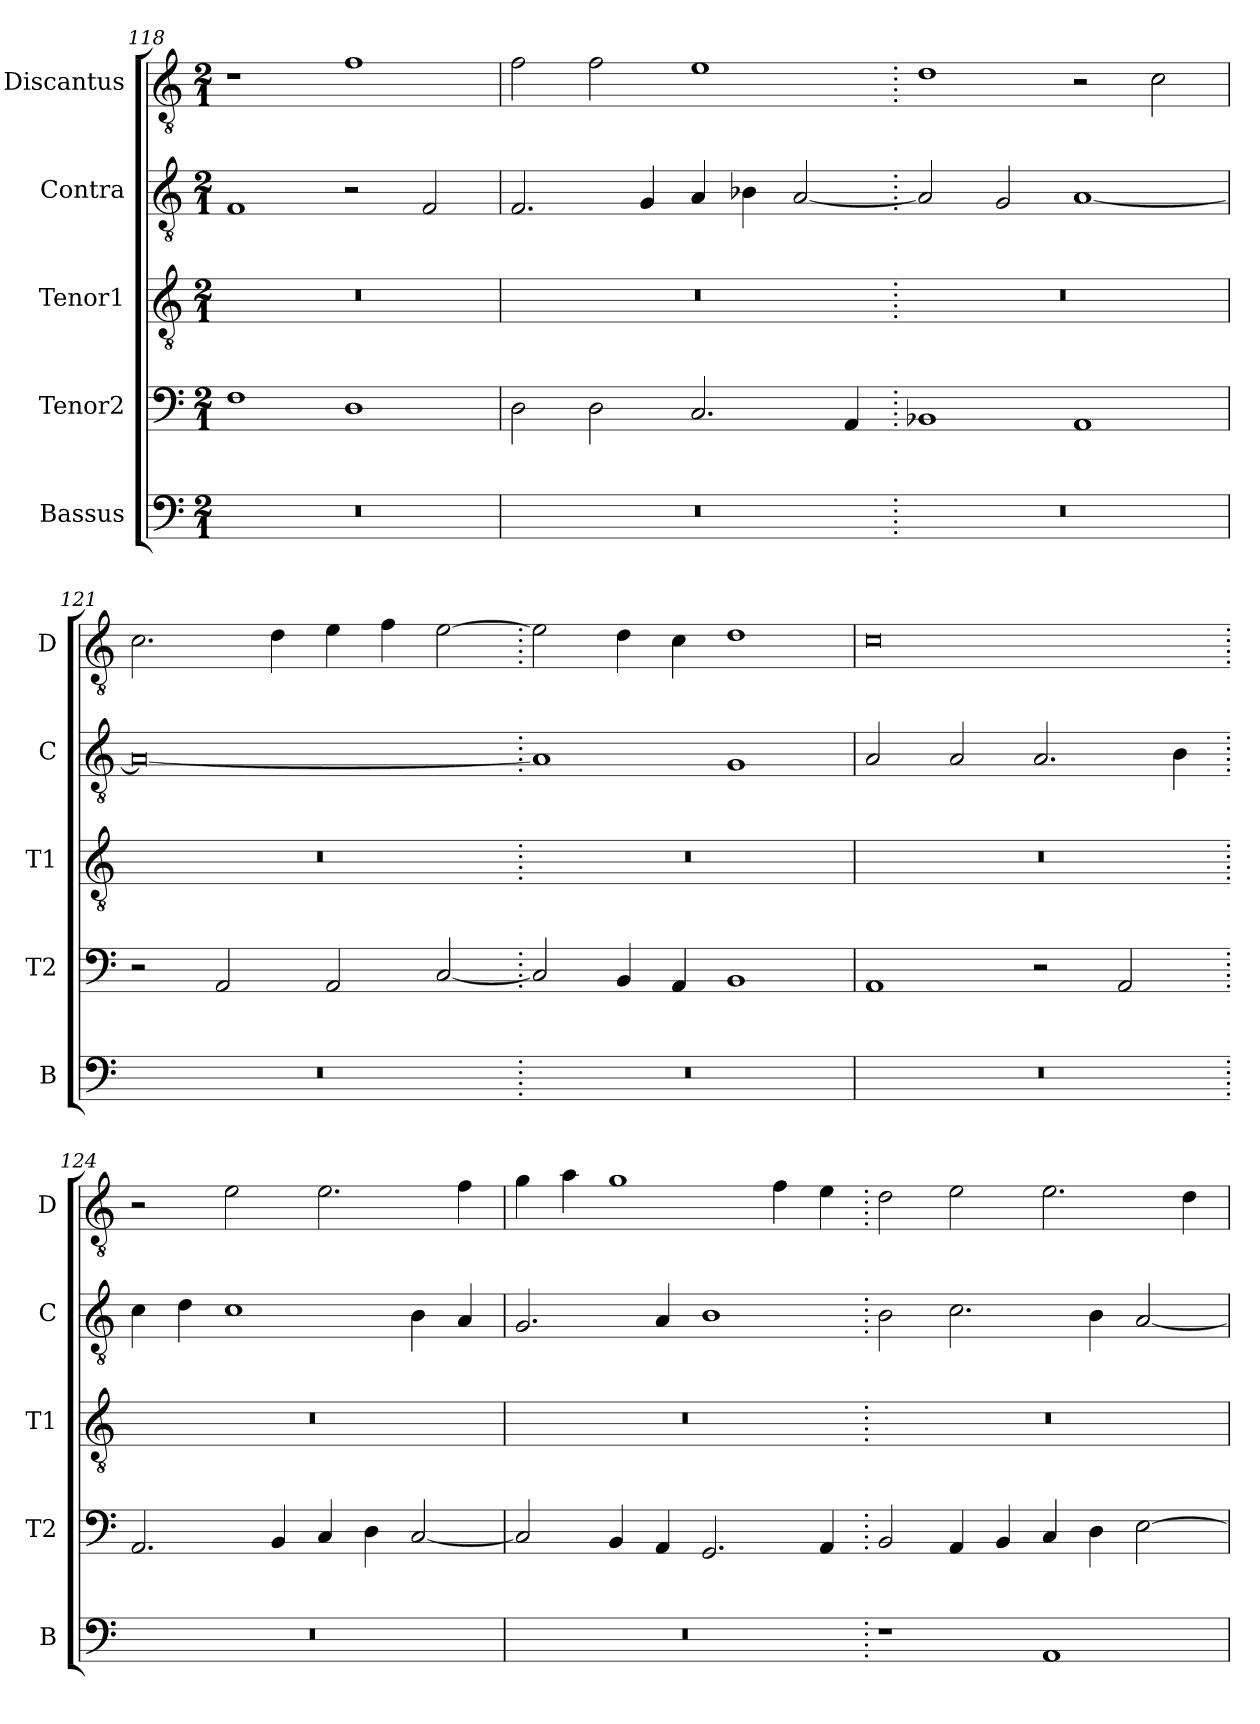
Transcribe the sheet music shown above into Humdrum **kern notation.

**kern	**kern	**kern	**kern	**kern
*part5	*part4	*part3	*part2	*part1
*staff5	*staff4	*staff3	*staff2	*staff1
*I"Bassus	*I"Tenor2	*I"Tenor1	*I"Contra	*I"Discantus
*I'B	*I'T2	*I'T1	*I'C	*I'D
*clefF4	*clefF4	*clefGv2	*clefGv2	*clefGv2
*k[]	*k[]	*k[]	*k[]	*k[]
*M2/1	*M2/1	*M2/1	*M2/1	*M2/1
=118	=118	=118	=118	=118
0r	1F	0r	1F	1r
.	1D	.	2r	1f
.	.	.	2F/	.
=119	=119	=119	=119	=119
0r	2D\	0r	2.F/	2f\
.	2D\	.	.	2f\
.	.	.	4G/	.
.	2.C/	.	4A/	1e
.	.	.	4B-X\	.
.	.	.	[2A/	.
.	4AA/	.	.	.
=120.	=120.	=120.	=120.	=120.
0r	1BB-X	0r	2A/]	1d
.	.	.	2G/	.
.	1AA	.	[1A	2r
.	.	.	.	2c\
=121	=121	=121	=121	=121
0r	2r	0r	0A_	2.c\
.	2AA/	.	.	.
.	.	.	.	4d\
.	2AA/	.	.	4e\
.	.	.	.	4f\
.	[2C/	.	.	[2e\
=122.	=122.	=122.	=122.	=122.
0r	2C/]	0r	1A]	2e\]
.	4BB/	.	.	4d\
.	4AA/	.	.	4c\
.	1BB	.	1G	1d
=123	=123	=123	=123	=123
0r	1AA	0r	2A/	0c
.	.	.	2A/	.
.	2r	.	2.A/	.
.	2AA/	.	.	.
.	.	.	4B\	.
=124.	=124.	=124.	=124.	=124.
0r	2.AA/	0r	4c\	2r
.	.	.	4d\	.
.	.	.	1c	2e\
.	4BB/	.	.	.
.	4C/	.	.	2.e\
.	4D\	.	.	.
.	[2C/	.	4B\	.
.	.	.	4A/	4f\
=125	=125	=125	=125	=125
0r	2C/]	0r	2.G/	4g\
.	.	.	.	4a\
.	4BB/	.	.	1g
.	4AA/	.	4A/	.
.	2.GG/	.	1B	.
.	.	.	.	4f\
.	4AA/	.	.	4e\
=126.	=126.	=126.	=126.	=126.
1r	2BB/	0r	2B\	2d\
.	4AA/	.	2.c\	2e\
.	4BB/	.	.	.
1AA	4C/	.	.	2.e\
.	4D\	.	4B\	.
.	[2E\	.	[2A/	.
.	.	.	.	4d\
=	=	=	=	=
*-	*-	*-	*-	*-
